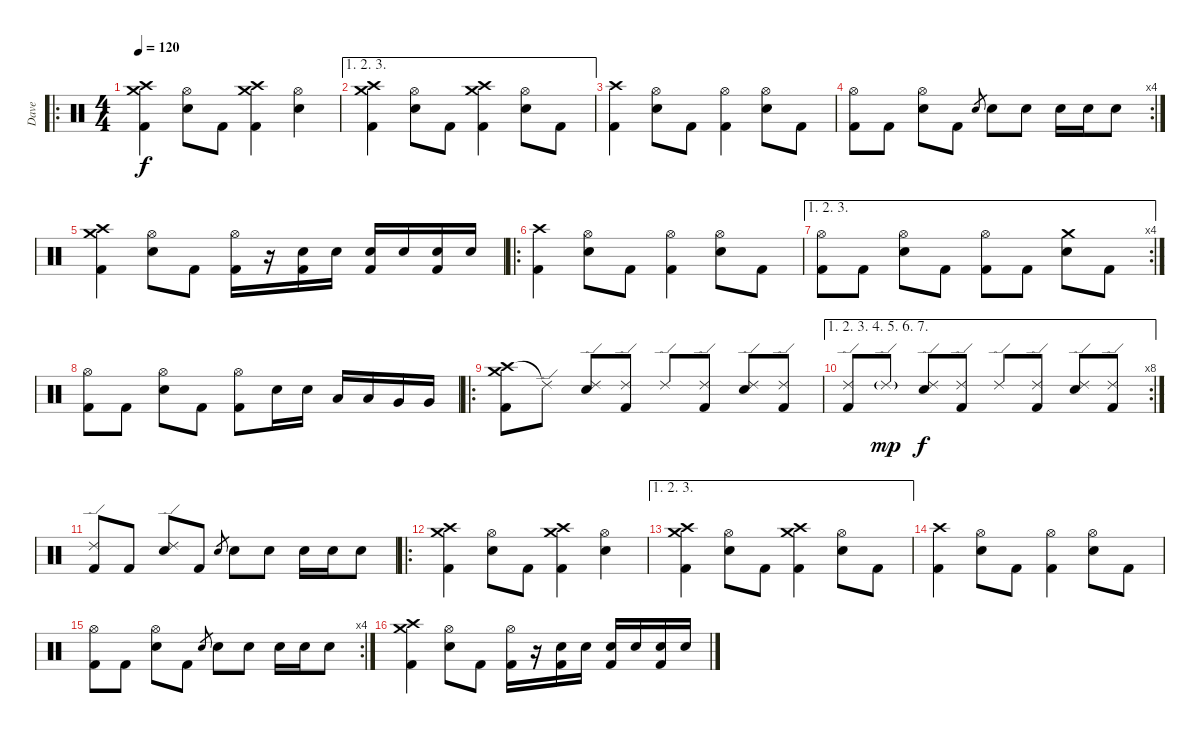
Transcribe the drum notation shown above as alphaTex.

\track ("Dave" "Dave") {instrument percussion}
\staff {score}
\articulation defaults
\ro
\ts (4 4)
\tempo 120
\clef neutral
\ks c
("Crash high (hit)" "Crash medium (hit)" "Kick (hit) 2").4{dy f} ("Hi-Hat (open)" "Snare (hit) 2").8 "Kick (hit) 2".8 ("Crash medium (hit)" "Crash high (hit)" "Kick (hit) 2").4 ("Hi-Hat (open)" "Snare (hit) 2").4 |
\ae (1 2 3)
("Crash high (hit)" "Crash medium (hit)" "Kick (hit) 2").4 ("Hi-Hat (open)" "Snare (hit) 2").8 "Kick (hit) 2".8 ("Crash medium (hit)" "Crash high (hit)" "Kick (hit) 2").4 ("Hi-Hat (open)" "Snare (hit) 2").8 "Kick (hit) 2".8 |
("Crash high (hit)" "Kick (hit) 2").4 ("Hi-Hat (open)" "Snare (hit) 2").8 "Kick (hit) 2".8 ("Hi-Hat (open)" "Kick (hit) 2").4 ("Hi-Hat (open)" "Snare (hit) 2").8 "Kick (hit) 2".8 |
\rc 4
("Hi-Hat (open)" "Kick (hit) 2").8 "Kick (hit) 2".8 ("Hi-Hat (open)" "Snare (hit) 2").8 "Kick (hit) 2".8 "Snare (hit) 2".8{gr} "Snare (hit) 2".8 "Snare (hit) 2".8 "Snare (hit) 2".16 "Snare (hit) 2".16 "Snare (hit) 2".8 |
("Crash high (hit)" "Crash medium (hit)" "Kick (hit) 2").4 ("Hi-Hat (open)" "Snare (hit) 2").8 "Kick (hit) 2".8 ("Hi-Hat (open)" "Kick (hit) 2").16 r.16 ("Snare (hit) 2" "Kick (hit) 2").16 "Snare (hit) 2".16 ("Snare (hit) 2" "Kick (hit) 2").16 "Snare (hit) 2".16 ("Snare (hit) 2" "Kick (hit) 2").16 "Snare (hit) 2".16 |
\ro
("Crash high (hit)" "Kick (hit) 2").4 ("Hi-Hat (open)" "Snare (hit) 2").8 "Kick (hit) 2".8 ("Hi-Hat (open)" "Kick (hit) 2").4 ("Hi-Hat (open)" "Snare (hit) 2").8 "Kick (hit) 2".8 |
\ae (1 2 3)
\rc 4
("Hi-Hat (open)" "Kick (hit) 2").8 "Kick (hit) 2".8 ("Hi-Hat (open)" "Snare (hit) 2").8 "Kick (hit) 2".8 ("Hi-Hat (open)" "Kick (hit) 2").8 "Kick (hit) 2".8 ("Crash medium (hit)" "Snare (hit) 2").8 "Kick (hit) 2".8 |
("Hi-Hat (open)" "Kick (hit) 2").8 "Kick (hit) 2".8 ("Hi-Hat (open)" "Snare (hit) 2").8 "Kick (hit) 2".8 ("Hi-Hat (open)" "Kick (hit) 2").8 "Snare (hit) 2".16 "Snare (hit) 2".16 "Low Tom (hit)".16 "Low Tom (hit)".16 "Very Low Tom (hit)".16 "Very Low Tom (hit)".16 |
\ro
("Crash high (hit)" "Crash medium (hit)" "Kick (hit) 2").8 "Ride (edge) 2"{t}.8 ("Ride (edge) 2" "Snare (hit) 2").8 ("Ride (edge) 2" "Kick (hit) 2").8 "Ride (edge) 2".8 ("Ride (edge) 2" "Kick (hit) 2").8 ("Ride (edge) 2" "Snare (hit) 2").8 ("Ride (edge) 2" "Kick (hit) 2").8 |
\ae (1 2 3 4 5 6 7)
\rc 8
("Ride (edge) 2" "Kick (hit) 2").8 "Ride (edge) 2"{g}.8{dy mp} ("Ride (edge) 2" "Snare (hit) 2").8{dy f} ("Ride (edge) 2" "Kick (hit) 2").8 "Ride (edge) 2".8 ("Ride (edge) 2" "Kick (hit) 2").8 ("Ride (edge) 2" "Snare (hit) 2").8 ("Ride (edge) 2" "Kick (hit) 2").8 |
("Ride (edge) 2" "Kick (hit) 2").8 "Kick (hit) 2".8 ("Ride (edge) 2" "Snare (hit) 2").8 "Kick (hit) 2".8 "Snare (hit) 2".8{gr} "Snare (hit) 2".8 "Snare (hit) 2".8 "Snare (hit) 2".16 "Snare (hit) 2".16 "Snare (hit) 2".8 |
\ro
("Crash high (hit)" "Crash medium (hit)" "Kick (hit) 2").4 ("Hi-Hat (open)" "Snare (hit) 2").8 "Kick (hit) 2".8 ("Crash medium (hit)" "Crash high (hit)" "Kick (hit) 2").4 ("Hi-Hat (open)" "Snare (hit) 2").4 |
\ae (1 2 3)
("Crash high (hit)" "Crash medium (hit)" "Kick (hit) 2").4 ("Hi-Hat (open)" "Snare (hit) 2").8 "Kick (hit) 2".8 ("Crash medium (hit)" "Crash high (hit)" "Kick (hit) 2").4 ("Hi-Hat (open)" "Snare (hit) 2").8 "Kick (hit) 2".8 |
("Crash high (hit)" "Kick (hit) 2").4 ("Hi-Hat (open)" "Snare (hit) 2").8 "Kick (hit) 2".8 ("Hi-Hat (open)" "Kick (hit) 2").4 ("Hi-Hat (open)" "Snare (hit) 2").8 "Kick (hit) 2".8 |
\rc 4
("Hi-Hat (open)" "Kick (hit) 2").8 "Kick (hit) 2".8 ("Hi-Hat (open)" "Snare (hit) 2").8 "Kick (hit) 2".8 "Snare (hit) 2".8{gr} "Snare (hit) 2".8 "Snare (hit) 2".8 "Snare (hit) 2".16 "Snare (hit) 2".16 "Snare (hit) 2".8 |
("Crash high (hit)" "Crash medium (hit)" "Kick (hit) 2").4 ("Hi-Hat (open)" "Snare (hit) 2").8 "Kick (hit) 2".8 ("Hi-Hat (open)" "Kick (hit) 2").16 r.16 ("Snare (hit) 2" "Kick (hit) 2").16 "Snare (hit) 2".16 ("Snare (hit) 2" "Kick (hit) 2").16 "Snare (hit) 2".16 ("Snare (hit) 2" "Kick (hit) 2").16 "Snare (hit) 2".16
